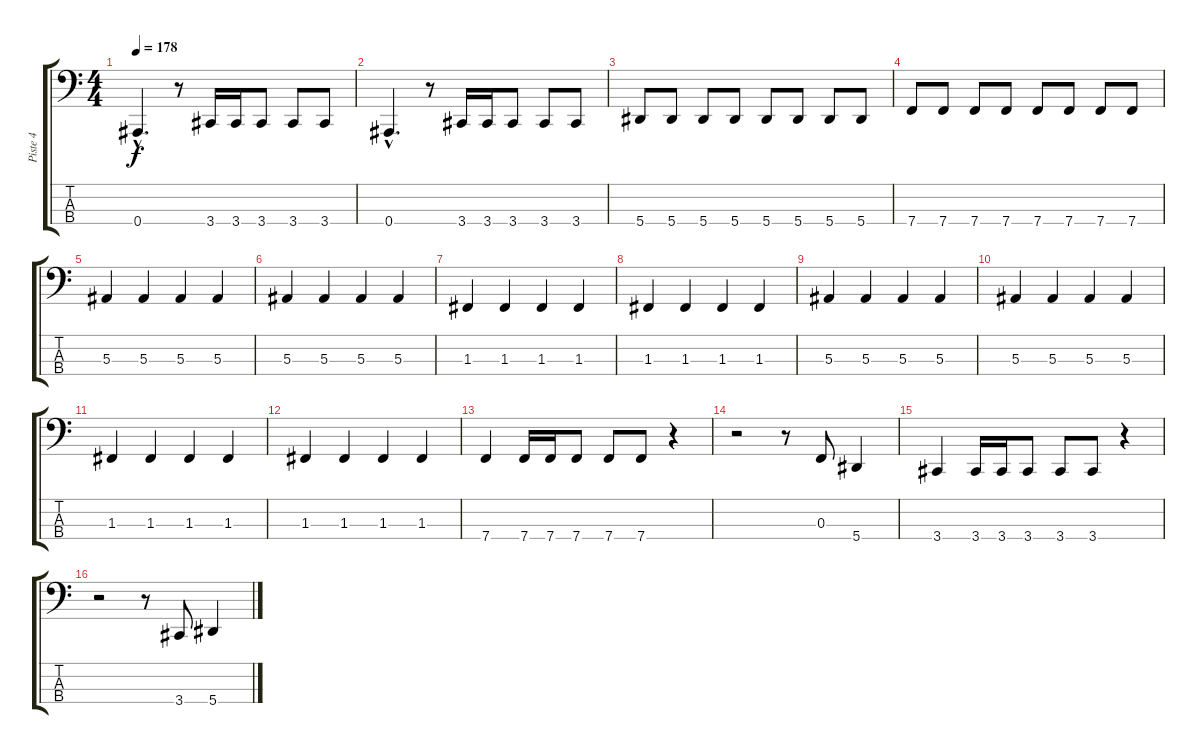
\track ("Piste 4" "Piste 4") {instrument electricbassfinger}
\staff {score tabs}
\tuning (Eb2 Bb1 F1 Bb0) {hide}
\ts (4 4)
\tempo 178
\clef f4
\ks c
0.4{hac}.4{d dy f} r.8 3.4.16 3.4.16 3.4.8 3.4.8 3.4.8 |
0.4{hac}.4{d} r.8 3.4.16 3.4.16 3.4.8 3.4.8 3.4.8 |
5.4.8 5.4.8 5.4.8 5.4.8 5.4.8 5.4.8 5.4.8 5.4.8 |
7.4.8 7.4.8 7.4.8 7.4.8 7.4.8 7.4.8 7.4.8 7.4.8 |
5.3.4 5.3.4 5.3.4 5.3.4 |
5.3.4 5.3.4 5.3.4 5.3.4 |
1.3.4 1.3.4 1.3.4 1.3.4 |
1.3.4 1.3.4 1.3.4 1.3.4 |
5.3.4 5.3.4 5.3.4 5.3.4 |
5.3.4 5.3.4 5.3.4 5.3.4 |
1.3.4 1.3.4 1.3.4 1.3.4 |
1.3.4 1.3.4 1.3.4 1.3.4 |
7.4.4 7.4.16 7.4.16 7.4.8 7.4.8 7.4.8 r.4 |
r.2 r.8 0.3.8 5.4.4 |
3.4.4 3.4.16 3.4.16 3.4.8 3.4.8 3.4.8 r.4 |
r.2 r.8 3.4.8 5.4.4
